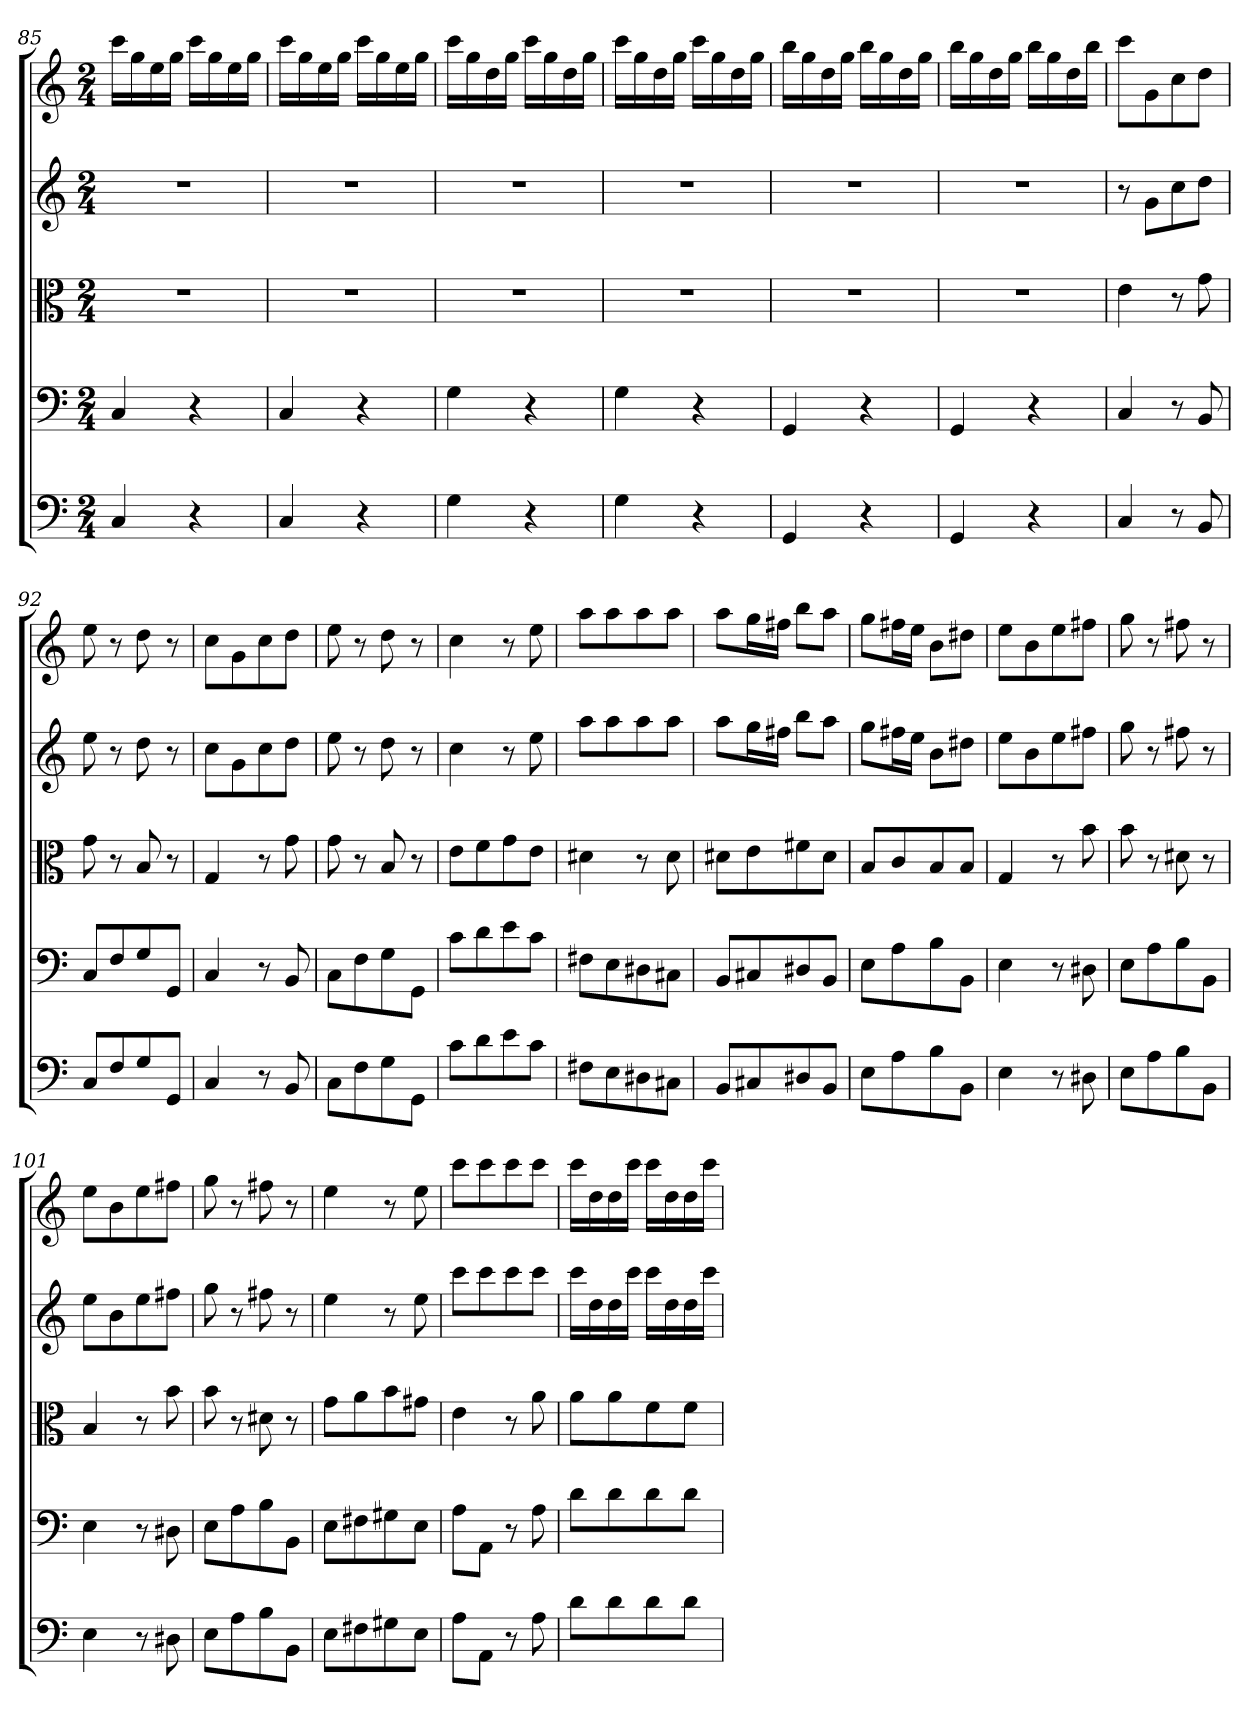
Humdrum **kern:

**kern	**kern	**kern	**kern	**kern
*part5	*part4	*part3	*part2	*part1
*staff5	*staff4	*staff3	*staff2	*staff1
*clefF4	*clefF4	*clefC3	*clefG2	*clefG2
*k[]	*k[]	*k[]	*k[]	*k[]
*a:	*a:	*a:	*a:	*a:
*M2/4	*M2/4	*M2/4	*M2/4	*M2/4
=85	=85	=85	=85	=85
4C/	4C/	2r	2r	16ccc\LL
.	.	.	.	16gg\
.	.	.	.	16ee\
.	.	.	.	16gg\JJ
4r	4r	.	.	16ccc\LL
.	.	.	.	16gg\
.	.	.	.	16ee\
.	.	.	.	16gg\JJ
=86	=86	=86	=86	=86
4C/	4C/	2r	2r	16ccc\LL
.	.	.	.	16gg\
.	.	.	.	16ee\
.	.	.	.	16gg\JJ
4r	4r	.	.	16ccc\LL
.	.	.	.	16gg\
.	.	.	.	16ee\
.	.	.	.	16gg\JJ
=87	=87	=87	=87	=87
4G\	4G\	2r	2r	16ccc\LL
.	.	.	.	16gg\
.	.	.	.	16dd\
.	.	.	.	16gg\JJ
4r	4r	.	.	16ccc\LL
.	.	.	.	16gg\
.	.	.	.	16dd\
.	.	.	.	16gg\JJ
=88	=88	=88	=88	=88
4G\	4G\	2r	2r	16ccc\LL
.	.	.	.	16gg\
.	.	.	.	16dd\
.	.	.	.	16gg\JJ
4r	4r	.	.	16ccc\LL
.	.	.	.	16gg\
.	.	.	.	16dd\
.	.	.	.	16gg\JJ
=89	=89	=89	=89	=89
4GG/	4GG/	2r	2r	16bb\LL
.	.	.	.	16gg\
.	.	.	.	16dd\
.	.	.	.	16gg\JJ
4r	4r	.	.	16bb\LL
.	.	.	.	16gg\
.	.	.	.	16dd\
.	.	.	.	16gg\JJ
=90	=90	=90	=90	=90
4GG/	4GG/	2r	2r	16bb\LL
.	.	.	.	16gg\
.	.	.	.	16dd\
.	.	.	.	16gg\JJ
4r	4r	.	.	16bb\LL
.	.	.	.	16gg\
.	.	.	.	16dd\
.	.	.	.	16bb\JJ
=91	=91	=91	=91	=91
4C/	4C/	4e\	8r	8ccc\L
.	.	.	8g\L	8g\
8r	8r	8r	8cc\	8cc\
8BB/	8BB/	8g\	8dd\J	8dd\J
=92	=92	=92	=92	=92
8C/L	8C/L	8g\	8ee\	8ee\
8F/	8F/	8r	8r	8r
8G/	8G/	8B/	8dd\	8dd\
8GG/J	8GG/J	8r	8r	8r
=93	=93	=93	=93	=93
4C/	4C/	4G/	8cc\L	8cc\L
.	.	.	8g\	8g\
8r	8r	8r	8cc\	8cc\
8BB/	8BB/	8g\	8dd\J	8dd\J
=94	=94	=94	=94	=94
8C\L	8C\L	8g\	8ee\	8ee\
8F\	8F\	8r	8r	8r
8G\	8G\	8B/	8dd\	8dd\
8GG\J	8GG\J	8r	8r	8r
=95	=95	=95	=95	=95
8c\L	8c\L	8e\L	4cc\	4cc\
8d\	8d\	8f\	.	.
8e\	8e\	8g\	8r	8r
8c\J	8c\J	8e\J	8ee\	8ee\
=96	=96	=96	=96	=96
8F#X\L	8F#X\L	4d#X\	8aa\L	8aa\L
8E\	8E\	.	8aa\	8aa\
8D#X\	8D#X\	8r	8aa\	8aa\
8C#X\J	8C#X\J	8d#\	8aa\J	8aa\J
=97	=97	=97	=97	=97
8BB/L	8BB/L	8d#X\L	8aa\L	8aa\L
8C#X/	8C#X/	8e\	16gg\L	16gg\L
.	.	.	16ff#X\JJ	16ff#X\JJ
8D#X/	8D#X/	8f#X\	8bb\L	8bb\L
8BB/J	8BB/J	8d#\J	8aa\J	8aa\J
=98	=98	=98	=98	=98
8E\L	8E\L	8B/L	8gg\L	8gg\L
8A\	8A\	8c/	16ff#X\L	16ff#X\L
.	.	.	16ee\JJ	16ee\JJ
8B\	8B\	8B/	8b\L	8b\L
8BB\J	8BB\J	8B/J	8dd#X\J	8dd#X\J
=99	=99	=99	=99	=99
4E\	4E\	4G/	8ee\L	8ee\L
.	.	.	8b\	8b\
8r	8r	8r	8ee\	8ee\
8D#X\	8D#X\	8b\	8ff#X\J	8ff#X\J
=100	=100	=100	=100	=100
8E\L	8E\L	8b\	8gg\	8gg\
8A\	8A\	8r	8r	8r
8B\	8B\	8d#X\	8ff#X\	8ff#X\
8BB\J	8BB\J	8r	8r	8r
=101	=101	=101	=101	=101
4E\	4E\	4B/	8ee\L	8ee\L
.	.	.	8b\	8b\
8r	8r	8r	8ee\	8ee\
8D#X\	8D#X\	8b\	8ff#X\J	8ff#X\J
=102	=102	=102	=102	=102
8E\L	8E\L	8b\	8gg\	8gg\
8A\	8A\	8r	8r	8r
8B\	8B\	8d#X\	8ff#X\	8ff#X\
8BB\J	8BB\J	8r	8r	8r
=103	=103	=103	=103	=103
8E\L	8E\L	8g\L	4ee\	4ee\
8F#X\	8F#X\	8a\	.	.
8G#X\	8G#X\	8b\	8r	8r
8E\J	8E\J	8g#X\J	8ee\	8ee\
=104	=104	=104	=104	=104
8A\L	8A\L	4e\	8ccc\L	8ccc\L
8AA\J	8AA\J	.	8ccc\	8ccc\
8r	8r	8r	8ccc\	8ccc\
8A\	8A\	8a\	8ccc\J	8ccc\J
=105	=105	=105	=105	=105
8d\L	8d\L	8a\L	16ccc\LL	16ccc\LL
.	.	.	16dd\	16dd\
8d\	8d\	8a\	16dd\	16dd\
.	.	.	16ccc\JJ	16ccc\JJ
8d\	8d\	8f\	16ccc\LL	16ccc\LL
.	.	.	16dd\	16dd\
8d\J	8d\J	8f\J	16dd\	16dd\
.	.	.	16ccc\JJ	16ccc\JJ
=	=	=	=	=
*-	*-	*-	*-	*-
